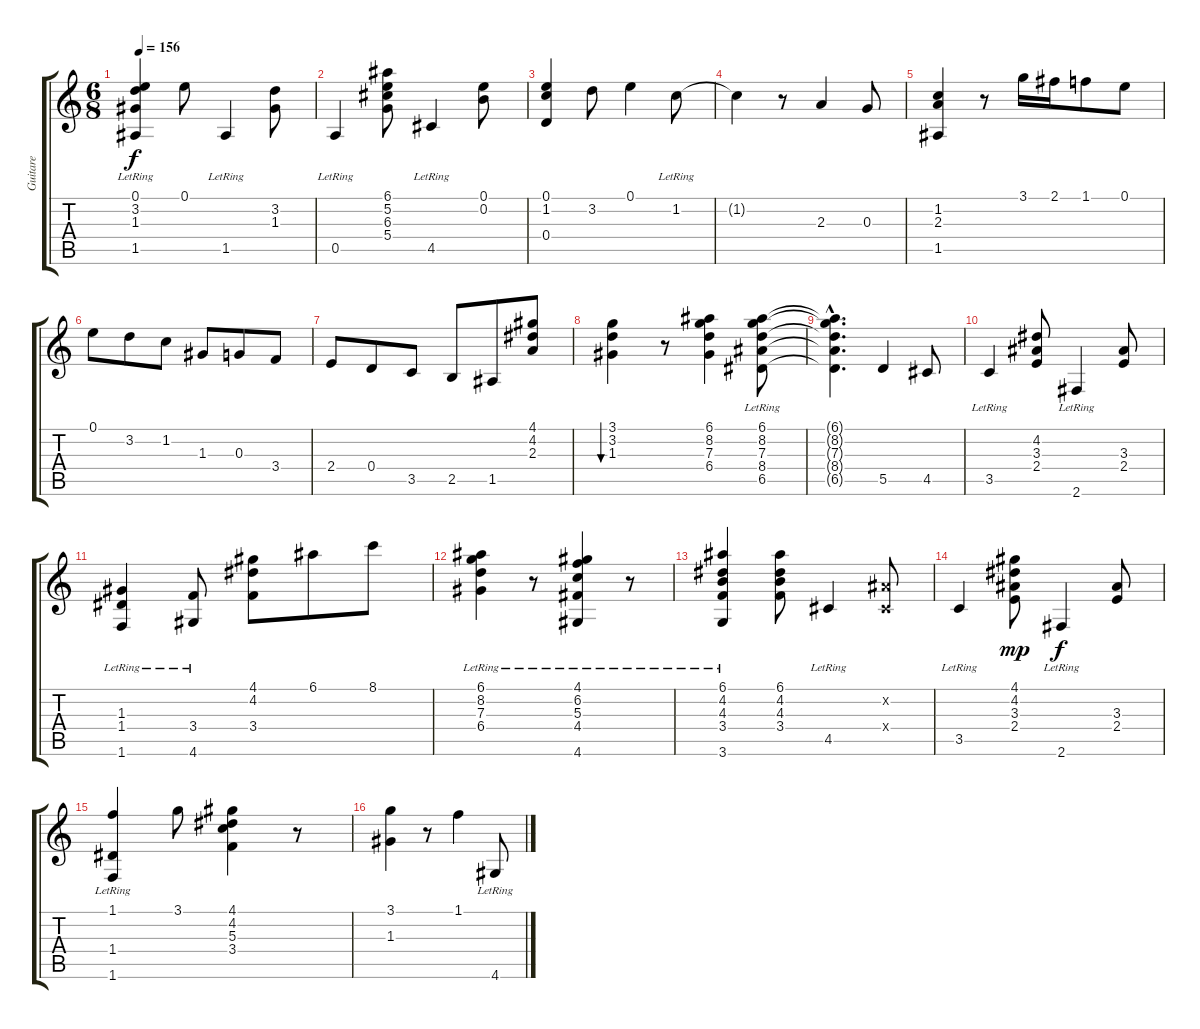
\track ("Guitare" "Guitare") {instrument electricguitarmuted}
\staff {score tabs}
\tuning (E4 B3 G3 D3 A2 E2) {hide}
\ts (6 8)
\tempo 156
\clef g2
\ks c
(0.1 3.2 1.3 1.5{lr}).4{dy f} 0.1.8 1.5{lr}.4 (3.2 1.3).8 |
0.5{lr}.4 (6.1 5.2 6.3 5.4).8 4.5{lr}.4 (0.1 0.2).8 |
(0.1 1.2 0.4).4 3.2.8 0.1.4 1.2{lr}.8 |
1.2{t}.4 r.8 2.3.4 0.3.8 |
(1.2 2.3 1.5).4 r.8 3.1.16 2.1.16 1.1.8 0.1.8 |
0.1.8 3.2.8 1.2.8 1.3.8 0.3.8 3.4.8 |
2.4.8 0.4.8 3.5.8 2.5.8 1.5.8 (4.1 4.2 2.3).8 |
(3.1 3.2 1.3).4{bu 240} r.8 (6.1 8.2 7.3 6.4).4 (6.1 8.2 7.3 8.4 6.5{lr}).8 |
(6.1{hac t} 8.2{hac t} 7.3{hac t} 8.4{hac t} 6.5{hac t}).4{d} 5.5.4 4.5.8 |
3.5{lr}.4 (4.2 3.3 2.4).8 2.6{lr}.4 (3.3 2.4).8 |
(1.3 1.4 1.6{lr}).4 (3.4 4.6{lr}).8 (4.1 4.2 3.4).8 6.1.8 8.1.8 |
(6.1 8.2 7.3 6.4{lr}).4 r.8 (4.1 6.2 5.3 4.4 4.6{lr}).4 r.8 |
(6.1 4.2 4.3 3.4 3.6{lr}).4 (6.1 4.2 4.3 3.4).8 4.5{lr}.4 (-1.2{x} -1.4{x}).8 |
3.5{lr}.4 (4.1 4.2 3.3 2.4).8{dy mp} 2.6{lr}.4{dy f} (3.3 2.4).8 |
(1.1 1.4 1.6{lr}).4 3.1.8 (4.1 4.2 5.3 3.4).4 r.8 |
(3.1 1.3).4 r.8 1.1.4 4.6{lr}.8
